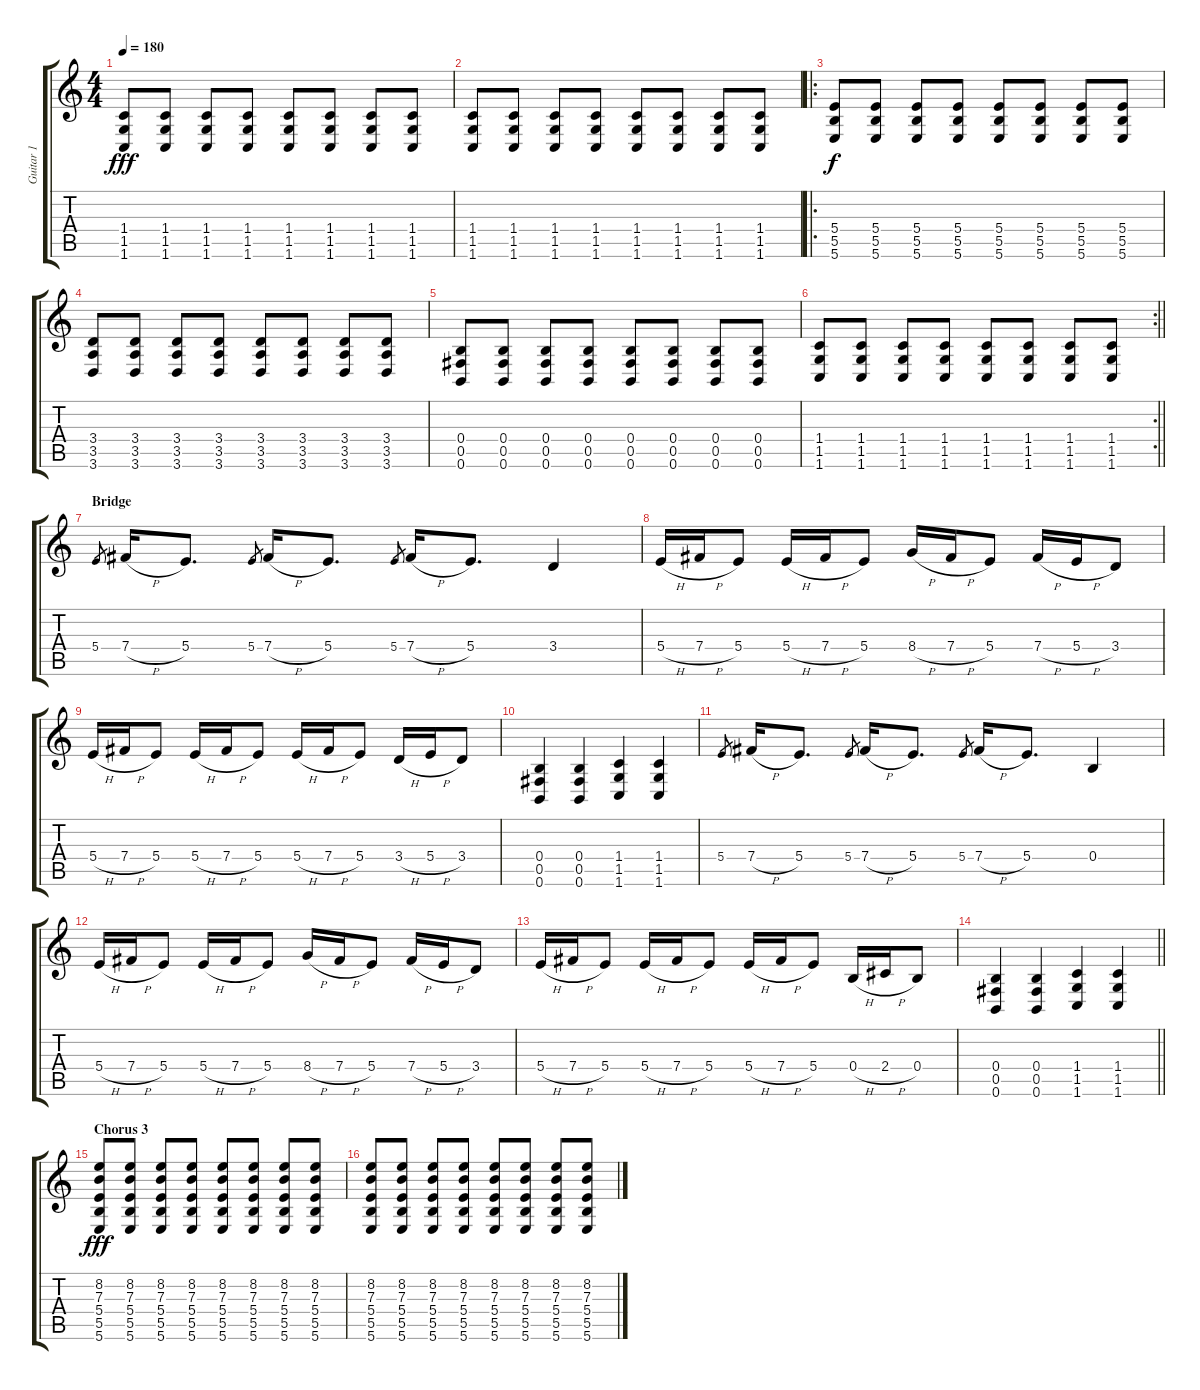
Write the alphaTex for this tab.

\track ("Guitar 1" "Guitar 1") {instrument distortionguitar}
\staff {score tabs}
\tuning (Db4 Ab3 E3 B2 Gb2 B1) {hide}
\ts (4 4)
\tempo 180
\clef g2
\ks c
(1.4 1.5 1.6).8{dy fff} (1.4 1.5 1.6).8 (1.4 1.5 1.6).8 (1.4 1.5 1.6).8 (1.4 1.5 1.6).8 (1.4 1.5 1.6).8 (1.4 1.5 1.6).8 (1.4 1.5 1.6).8 |
(1.4 1.5 1.6).8 (1.4 1.5 1.6).8 (1.4 1.5 1.6).8 (1.4 1.5 1.6).8 (1.4 1.5 1.6).8 (1.4 1.5 1.6).8 (1.4 1.5 1.6).8 (1.4 1.5 1.6).8 |
\ro
(5.4 5.5 5.6).8{dy f} (5.4 5.5 5.6).8 (5.4 5.5 5.6).8 (5.4 5.5 5.6).8 (5.4 5.5 5.6).8 (5.4 5.5 5.6).8 (5.4 5.5 5.6).8 (5.4 5.5 5.6).8 |
(3.4 3.5 3.6).8 (3.4 3.5 3.6).8 (3.4 3.5 3.6).8 (3.4 3.5 3.6).8 (3.4 3.5 3.6).8 (3.4 3.5 3.6).8 (3.4 3.5 3.6).8 (3.4 3.5 3.6).8 |
(0.4 0.5 0.6).8 (0.4 0.5 0.6).8 (0.4 0.5 0.6).8 (0.4 0.5 0.6).8 (0.4 0.5 0.6).8 (0.4 0.5 0.6).8 (0.4 0.5 0.6).8 (0.4 0.5 0.6).8 |
\rc 2
\barLineRight lightlight
(1.4 1.5 1.6).8 (1.4 1.5 1.6).8 (1.4 1.5 1.6).8 (1.4 1.5 1.6).8 (1.4 1.5 1.6).8 (1.4 1.5 1.6).8 (1.4 1.5 1.6).8 (1.4 1.5 1.6).8 |
\section ("" "Bridge")
5.4.8{gr} 7.4{h}.16 5.4.8{d} 5.4.8{gr} 7.4{h}.16 5.4.8{d} 5.4.8{gr} 7.4{h}.16 5.4.8{d} 3.4.4 |
5.4{h}.16 7.4{h}.16 5.4.8 5.4{h}.16 7.4{h}.16 5.4.8 8.4{h}.16 7.4{h}.16 5.4.8 7.4{h}.16 5.4{h}.16 3.4.8 |
5.4{h}.16 7.4{h}.16 5.4.8 5.4{h}.16 7.4{h}.16 5.4.8 5.4{h}.16 7.4{h}.16 5.4.8 3.4{h}.16 5.4{h}.16 3.4.8 |
(0.4 0.5 0.6).4 (0.4 0.5 0.6).4 (1.4 1.5 1.6).4 (1.4 1.5 1.6).4 |
5.4.8{gr} 7.4{h}.16 5.4.8{d} 5.4.8{gr} 7.4{h}.16 5.4.8{d} 5.4.8{gr} 7.4{h}.16 5.4.8{d} 0.4.4 |
5.4{h}.16 7.4{h}.16 5.4.8 5.4{h}.16 7.4{h}.16 5.4.8 8.4{h}.16 7.4{h}.16 5.4.8 7.4{h}.16 5.4{h}.16 3.4.8 |
5.4{h}.16 7.4{h}.16 5.4.8 5.4{h}.16 7.4{h}.16 5.4.8 5.4{h}.16 7.4{h}.16 5.4.8 0.4{h}.16 2.4{h}.16 0.4.8 |
\barLineRight lightlight
(0.4 0.5 0.6).4 (0.4 0.5 0.6).4 (1.4 1.5 1.6).4 (1.4 1.5 1.6).4 |
\section ("" "Chorus 3")
(8.2 7.3 5.4 5.5 5.6).8{dy fff} (8.2 7.3 5.4 5.5 5.6).8 (8.2 7.3 5.4 5.5 5.6).8 (8.2 7.3 5.4 5.5 5.6).8 (8.2 7.3 5.4 5.5 5.6).8 (8.2 7.3 5.4 5.5 5.6).8 (8.2 7.3 5.4 5.5 5.6).8 (8.2 7.3 5.4 5.5 5.6).8 |
(8.2 7.3 5.4 5.5 5.6).8 (8.2 7.3 5.4 5.5 5.6).8 (8.2 7.3 5.4 5.5 5.6).8 (8.2 7.3 5.4 5.5 5.6).8 (8.2 7.3 5.4 5.5 5.6).8 (8.2 7.3 5.4 5.5 5.6).8 (8.2 7.3 5.4 5.5 5.6).8 (8.2 7.3 5.4 5.5 5.6).8
